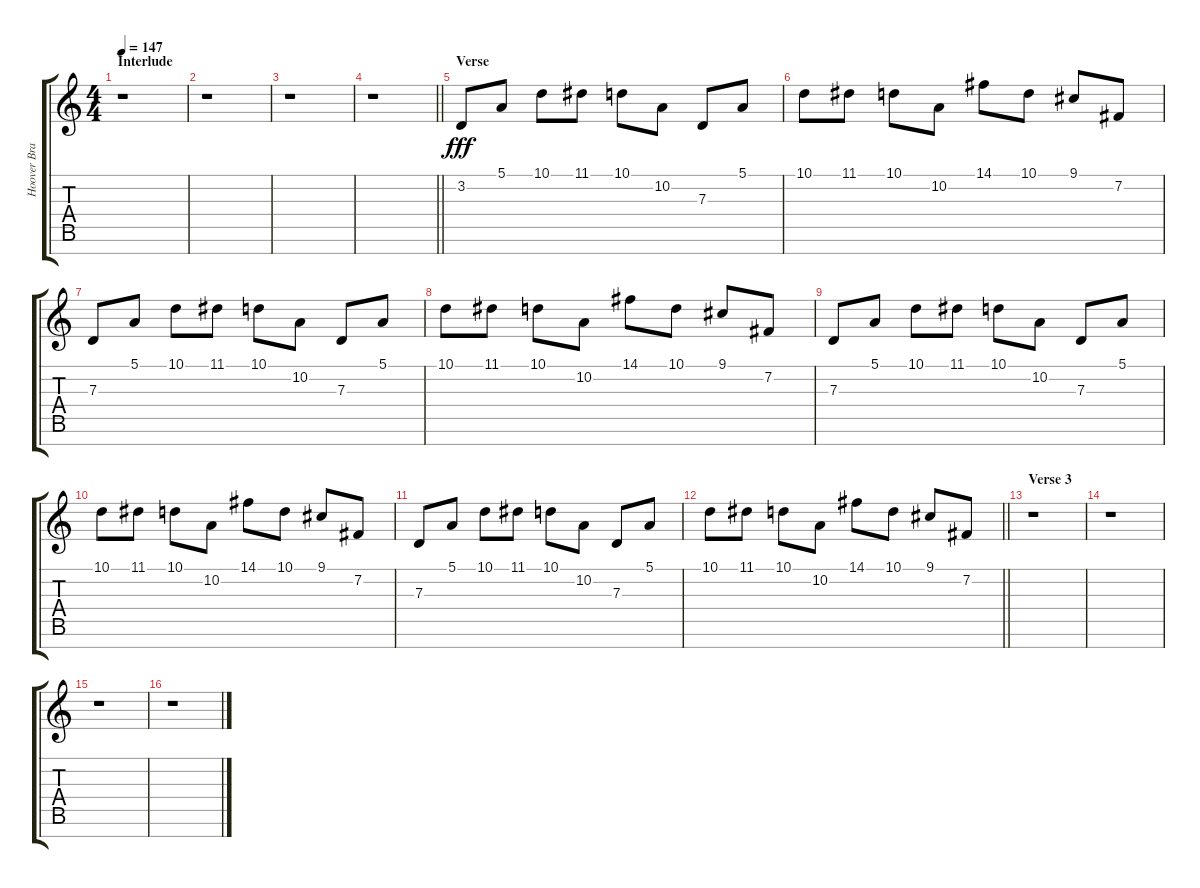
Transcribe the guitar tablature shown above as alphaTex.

\track ("Hoover Brass" "Hoover Bra") {instrument synthbrass1}
\staff {score tabs}
\tuning (E4 B3 G3 D3 A2 E2 B1) {hide}
\ts (4 4)
\section ("" "Interlude")
\tempo 147
\clef g2
\ks c
r.1{dy fff} |
r.1 |
r.1 |
\barLineRight lightlight
r.1 |
\section ("" "Verse")
3.2.8 5.1.8 10.1.8 11.1.8 10.1.8 10.2.8 7.3.8 5.1.8 |
10.1.8 11.1.8 10.1.8 10.2.8 14.1.8 10.1.8 9.1.8 7.2.8 |
7.3.8 5.1.8 10.1.8 11.1.8 10.1.8 10.2.8 7.3.8 5.1.8 |
10.1.8 11.1.8 10.1.8 10.2.8 14.1.8 10.1.8 9.1.8 7.2.8 |
7.3.8 5.1.8 10.1.8 11.1.8 10.1.8 10.2.8 7.3.8 5.1.8 |
10.1.8 11.1.8 10.1.8 10.2.8 14.1.8 10.1.8 9.1.8 7.2.8 |
7.3.8 5.1.8 10.1.8 11.1.8 10.1.8 10.2.8 7.3.8 5.1.8 |
\barLineRight lightlight
10.1.8 11.1.8 10.1.8 10.2.8 14.1.8 10.1.8 9.1.8 7.2.8 |
\section ("" "Verse 3")
r.1 |
r.1 |
r.1 |
r.1
